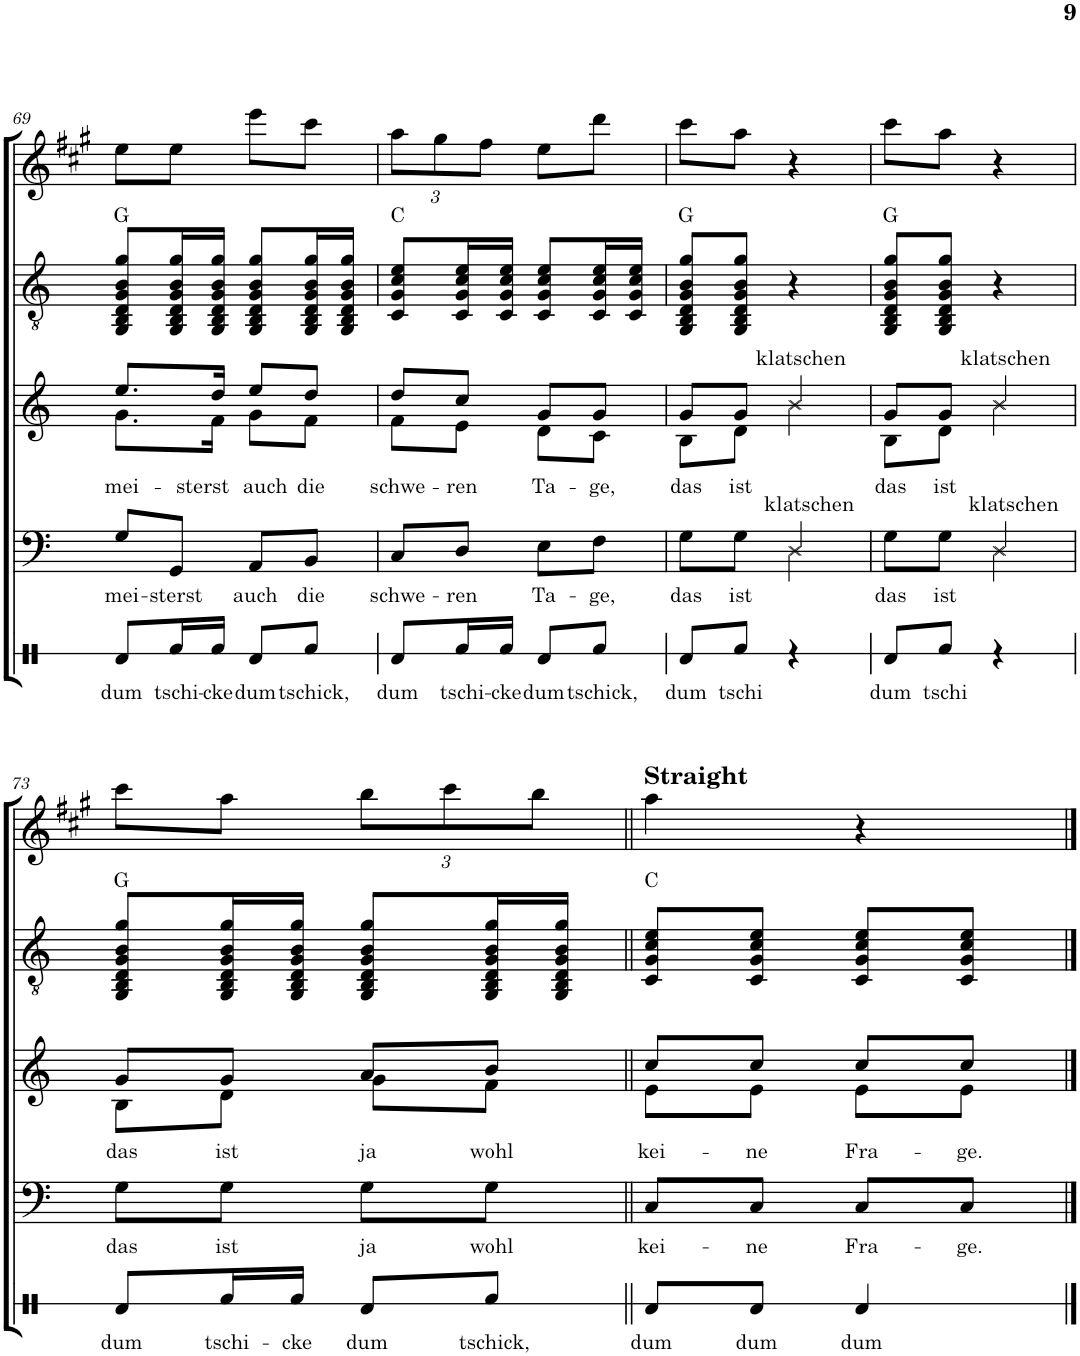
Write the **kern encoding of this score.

**kern	**text	**kern	**text	**kern	**text	**kern	**harte	**kern
*part5	*part5	*part4	*part4	*part3	*part3	*part2	*part2	*part1
*staff5	*staff5	*staff4	*staff4	*staff3	*staff3	*staff2	*	*staff1
*I"Holzblöcke	*	*I"Männer	*	*I"Frauen	*	*I"Akustische Gitarre	*	*I"Altsaxophon
*	*	*	*	*	*	*I'Ac Gtr	*	*I'A Sax
!!LO:PB:g=z
*clefX	*	*clefF4	*	*clefG2	*	*clefGv2	*	*clefG2
*	*	*	*	*	*	*	*	*Trd5c9
*k[]	*	*k[]	*	*k[]	*	*k[]	*	*k[f#c#g#]
*M2/4	*	*M2/4	*	*M2/4	*	*M2/4	*	*M2/4
=69	=69	=69	=69	=69	=69	=69	=69	=69
!	!LO:LY:b	!	!LO:LY:b	!	!LO:LY:b	!	!	!
*	*	*	*	*^	*	*	*	*
8Rd/L	dum	8G/L	mei-	8.ee/L	8.g\L	mei-	8GG/ 8BB/ 8D/ 8G/ 8B/ 8g/L	G:maj	8ee\L
!	!LO:LY:b	!	!LO:LY:b	!	!	!	!	!	!
16Rf/L	tschi-	8GG/J	-sterst	.	.	.	16GG/ 16BB/ 16D/ 16G/ 16B/ 16g/L	.	8ee\J
!	!LO:LY:b	!	!	!	!	!LO:LY:b	!	!	!
16Rf/JJ	-cke	.	.	16dd/Jk	16f\Jk	-sterst	16GG/ 16BB/ 16D/ 16G/ 16B/ 16g/JJ	.	.
!	!LO:LY:b	!	!LO:LY:b	!	!	!LO:LY:b	!	!	!
8Rd/L	dum	8AA/L	auch	8ee/L	8g\L	auch	8GG/ 8BB/ 8D/ 8G/ 8B/ 8g/L	.	8eee\L
!	!LO:LY:b	!	!LO:LY:b	!	!	!LO:LY:b	!	!	!
8Rf/J	tschick,	8BB/J	die	8dd/J	8f\J	die	16GG/ 16BB/ 16D/ 16G/ 16B/ 16g/L	.	8ccc#\J
.	.	.	.	.	.	.	16GG/ 16BB/ 16D/ 16G/ 16B/ 16g/JJ	.	.
=70	=70	=70	=70	=70	=70	=70	=70	=70	=70
!	!LO:LY:b	!	!LO:LY:b	!	!	!LO:LY:b	!	!	!
*	*	*	*	*	*	*	*	*	*Xbrackettup
8Rd/L	dum	8C/L	schwe-	8dd/L	8f\L	schwe-	8C/ 8G/ 8c/ 8e/L	C:maj	12aa\L
.	.	.	.	.	.	.	.	.	12gg#\
!	!LO:LY:b	!	!LO:LY:b	!	!	!LO:LY:b	!	!	!
16Rf/L	tschi-	8D/J	-ren	8cc/J	8e\J	-ren	16C/ 16G/ 16c/ 16e/L	.	.
.	.	.	.	.	.	.	.	.	12ff#\J
!	!LO:LY:b	!	!	!	!	!	!	!	!
16Rf/JJ	-cke	.	.	.	.	.	16C/ 16G/ 16c/ 16e/JJ	.	.
!	!LO:LY:b	!	!LO:LY:b	!	!	!LO:LY:b	!	!	!
8Rd/L	dum	8E\L	Ta-	8g/L	8d\L	Ta-	8C/ 8G/ 8c/ 8e/L	.	8ee\L
!	!LO:LY:b	!	!LO:LY:b	!	!	!LO:LY:b	!	!	!
8Rf/J	tschick,	8F\J	-ge,	8g/J	8c\J	-ge,	16C/ 16G/ 16c/ 16e/L	.	8ddd\J
.	.	.	.	.	.	.	16C/ 16G/ 16c/ 16e/JJ	.	.
=71	=71	=71	=71	=71	=71	=71	=71	=71	=71
!	!LO:LY:b	!	!LO:LY:b	!	!	!LO:LY:b	!	!	!
*	*	*^	*	*	*	*	*	*	*
8Rd/L	dum	8G\L	4ryy	das	8g/L	8B\L	das	8GG/ 8BB/ 8D/ 8G/ 8B/ 8g/L	G:maj	8ccc#\L
!	!	!	!	!	!LO:TX:a:t=klatschen	!	!	!	!	!
!	!LO:LY:b	!	!	!LO:LY:b	!	!	!LO:LY:b	!	!	!
8Rf/J	tschi	8G\J	.	ist	8g/J	8d\J	ist	8GG/ 8BB/ 8D/ 8G/ 8B/ 8g/J	.	8aa\J
!	!	!LO:TX:a:t=klatschen	!	!	!	!	!	!	!	!
4r	.	4D/	4D\	.	4b/	4b\	.	4r	.	4r
=72	=72	=72	=72	=72	=72	=72	=72	=72	=72	=72
!	!LO:LY:b	!	!	!LO:LY:b	!	!	!LO:LY:b	!	!	!
8Rd/L	dum	8G\L	4ryy	das	8g/L	8B\L	das	8GG/ 8BB/ 8D/ 8G/ 8B/ 8g/L	G:maj	8ccc#\L
!	!	!	!	!	!LO:TX:a:t=klatschen	!	!	!	!	!
!	!LO:LY:b	!	!	!LO:LY:b	!	!	!LO:LY:b	!	!	!
8Rf/J	tschi	8G\J	.	ist	8g/J	8d\J	ist	8GG/ 8BB/ 8D/ 8G/ 8B/ 8g/J	.	8aa\J
!	!	!LO:TX:a:t=klatschen	!	!	!	!	!	!	!	!
4r	.	4D/	4D\	.	4b/	4b\	.	4r	.	4r
!!LO:LB:g=z
=73	=73	=73	=73	=73	=73	=73	=73	=73	=73	=73
!	!LO:LY:b	!	!	!LO:LY:b	!	!	!LO:LY:b	!	!	!
*	*	*v	*v	*	*	*	*	*	*	*
8Rd/L	dum	8G\L	das	8g/L	8B\L	das	8GG/ 8BB/ 8D/ 8G/ 8B/ 8g/L	G:maj	8ccc#\L
!	!LO:LY:b	!	!LO:LY:b	!	!	!LO:LY:b	!	!	!
16Rf/L	tschi-	8G\J	ist	8g/J	8d\J	ist	16GG/ 16BB/ 16D/ 16G/ 16B/ 16g/L	.	8aa\J
!	!LO:LY:b	!	!	!	!	!	!	!	!
16Rf/JJ	-cke	.	.	.	.	.	16GG/ 16BB/ 16D/ 16G/ 16B/ 16g/JJ	.	.
!	!LO:LY:b	!	!LO:LY:b	!	!	!LO:LY:b	!	!	!
8Rd/L	dum	8G\L	ja	8a/L	8g\L	ja	8GG/ 8BB/ 8D/ 8G/ 8B/ 8g/L	.	12bb\L
.	.	.	.	.	.	.	.	.	12ccc#\
!	!LO:LY:b	!	!LO:LY:b	!	!	!LO:LY:b	!	!	!
8Rf/J	tschick,	8G\J	wohl	8b/J	8f\J	wohl	16GG/ 16BB/ 16D/ 16G/ 16B/ 16g/L	.	.
.	.	.	.	.	.	.	.	.	12bb\J
.	.	.	.	.	.	.	16GG/ 16BB/ 16D/ 16G/ 16B/ 16g/JJ	.	.
=74||	=74||	=74||	=74||	=74||	=74||	=74||	=74||	=74||	=74||
!	!	!	!	!	!	!	!	!	!LO:TX:a:B:t=Straight
!	!LO:LY:b	!	!LO:LY:b	!	!	!LO:LY:b	!	!	!
8Rd/L	dum	8C/L	kei-	8cc/L	8e\L	kei-	8C/ 8G/ 8c/ 8e/L	C:maj	4aa\
!	!LO:LY:b	!	!LO:LY:b	!	!	!LO:LY:b	!	!	!
8Rd/J	dum	8C/J	-ne	8cc/J	8e\J	-ne	8C/ 8G/ 8c/ 8e/J	.	.
!	!LO:LY:b	!	!LO:LY:b	!	!	!LO:LY:b	!	!	!
4Rd/	dum	8C/L	Fra-	8cc/L	8e\L	Fra-	8C/ 8G/ 8c/ 8e/L	.	4r
!	!	!	!LO:LY:b	!	!	!LO:LY:b	!	!	!
.	.	8C/J	-ge.	8cc/J	8e\J	-ge.	8C/ 8G/ 8c/ 8e/J	.	.
*	*	*	*	*v	*v	*	*	*	*
==	==	==	==	==	==	==	==	==
*-	*-	*-	*-	*-	*-	*-	*-	*-
